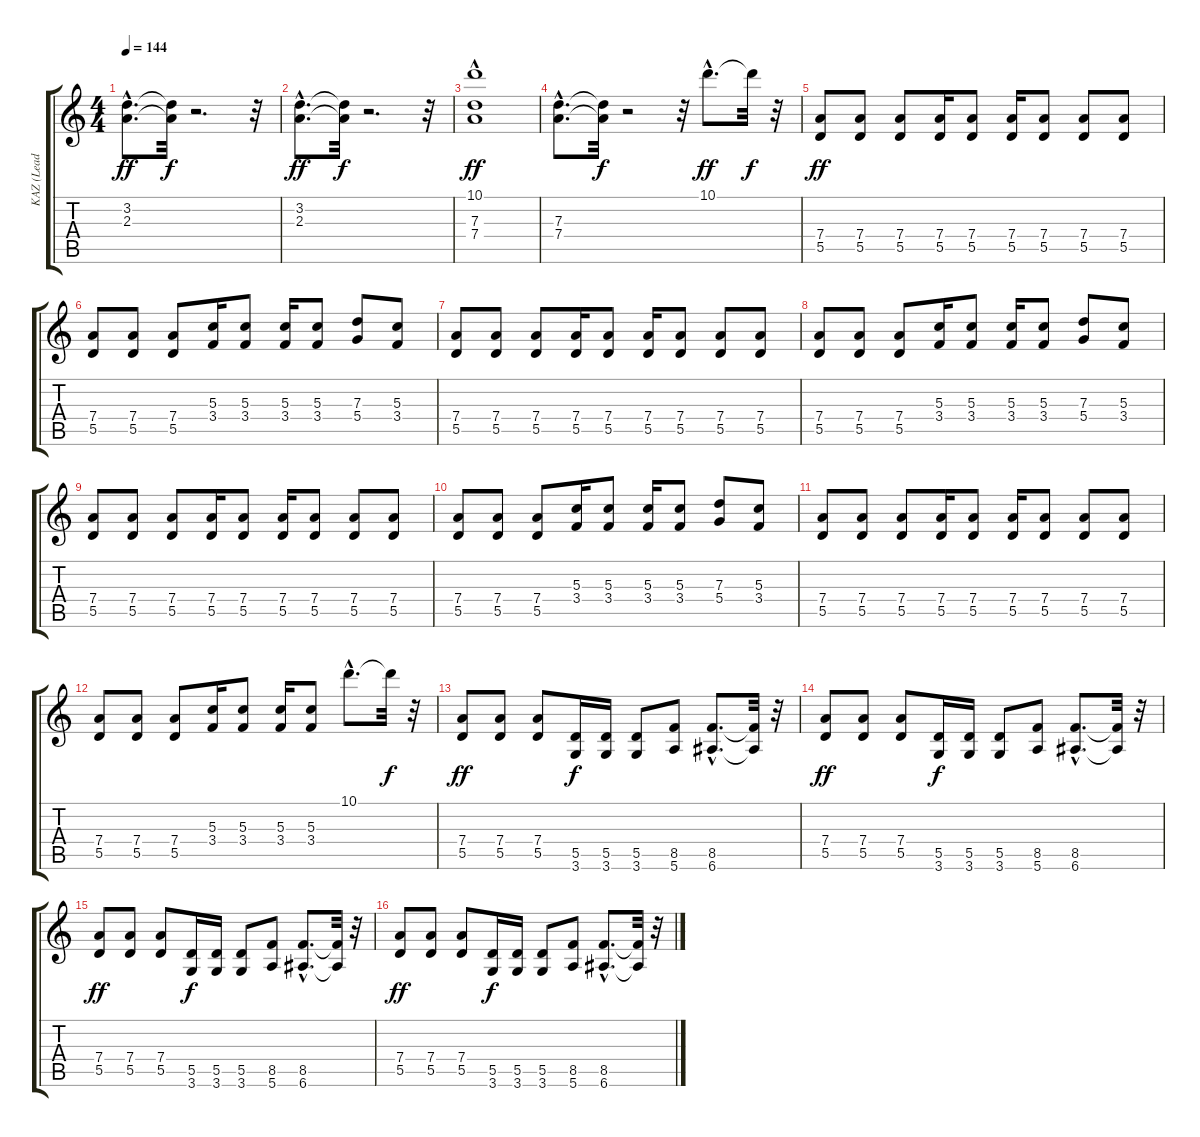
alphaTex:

\track ("KAZ (Lead Guitars)" "KAZ (Lead ") {instrument distortionguitar}
\staff {score tabs}
\tuning (E4 B3 G3 D3 A2 E2) {hide}
\ts (4 4)
\tempo 144
\clef g2
\ks c
(3.2{hac} 2.3{hac}).8{d dy ff} (3.2{t} 2.3{t}).32{dy f} r.2{d} r.32 |
(3.2{hac} 2.3{hac}).8{d dy ff} (3.2{t} 2.3{t}).32{dy f} r.2{d} r.32 |
(10.1 7.3{hac} 7.4{hac}).1{dy ff} |
(7.3{hac} 7.4{hac}).8{d} (7.3{t} 7.4{t}).32{dy f} r.2 r.32 10.1{hac}.8{d dy ff} 10.1{t}.32{dy f} r.32 |
(7.4 5.5).8{dy ff} (7.4 5.5).8 (7.4 5.5).8 (7.4 5.5).16 (7.4 5.5).8 (7.4 5.5).16 (7.4 5.5).8 (7.4 5.5).8 (7.4 5.5).8 |
(7.4 5.5).8 (7.4 5.5).8 (7.4 5.5).8 (5.3 3.4).16 (5.3 3.4).8 (5.3 3.4).16 (5.3 3.4).8 (7.3 5.4).8 (5.3 3.4).8 |
(7.4 5.5).8 (7.4 5.5).8 (7.4 5.5).8 (7.4 5.5).16 (7.4 5.5).8 (7.4 5.5).16 (7.4 5.5).8 (7.4 5.5).8 (7.4 5.5).8 |
(7.4 5.5).8 (7.4 5.5).8 (7.4 5.5).8 (5.3 3.4).16 (5.3 3.4).8 (5.3 3.4).16 (5.3 3.4).8 (7.3 5.4).8 (5.3 3.4).8 |
(7.4 5.5).8 (7.4 5.5).8 (7.4 5.5).8 (7.4 5.5).16 (7.4 5.5).8 (7.4 5.5).16 (7.4 5.5).8 (7.4 5.5).8 (7.4 5.5).8 |
(7.4 5.5).8 (7.4 5.5).8 (7.4 5.5).8 (5.3 3.4).16 (5.3 3.4).8 (5.3 3.4).16 (5.3 3.4).8 (7.3 5.4).8 (5.3 3.4).8 |
(7.4 5.5).8 (7.4 5.5).8 (7.4 5.5).8 (7.4 5.5).16 (7.4 5.5).8 (7.4 5.5).16 (7.4 5.5).8 (7.4 5.5).8 (7.4 5.5).8 |
(7.4 5.5).8 (7.4 5.5).8 (7.4 5.5).8 (5.3 3.4).16 (5.3 3.4).8 (5.3 3.4).16 (5.3 3.4).8 10.1{hac}.8{d} 10.1{t}.32{dy f} r.32 |
(7.4 5.5).8{dy ff} (7.4 5.5).8 (7.4 5.5).8 (5.5 3.6).16{dy f} (5.5 3.6).16 (5.5 3.6).8 (8.5 5.6).8 (8.5{hac} 6.6{hac}).8{d} (8.5{t} 6.6{t}).32 r.32 |
(7.4 5.5).8{dy ff} (7.4 5.5).8 (7.4 5.5).8 (5.5 3.6).16{dy f} (5.5 3.6).16 (5.5 3.6).8 (8.5 5.6).8 (8.5{hac} 6.6{hac}).8{d} (8.5{t} 6.6{t}).32 r.32 |
(7.4 5.5).8{dy ff} (7.4 5.5).8 (7.4 5.5).8 (5.5 3.6).16{dy f} (5.5 3.6).16 (5.5 3.6).8 (8.5 5.6).8 (8.5{hac} 6.6{hac}).8{d} (8.5{t} 6.6{t}).32 r.32 |
(7.4 5.5).8{dy ff} (7.4 5.5).8 (7.4 5.5).8 (5.5 3.6).16{dy f} (5.5 3.6).16 (5.5 3.6).8 (8.5 5.6).8 (8.5{hac} 6.6{hac}).8{d} (8.5{t} 6.6{t}).32 r.32
